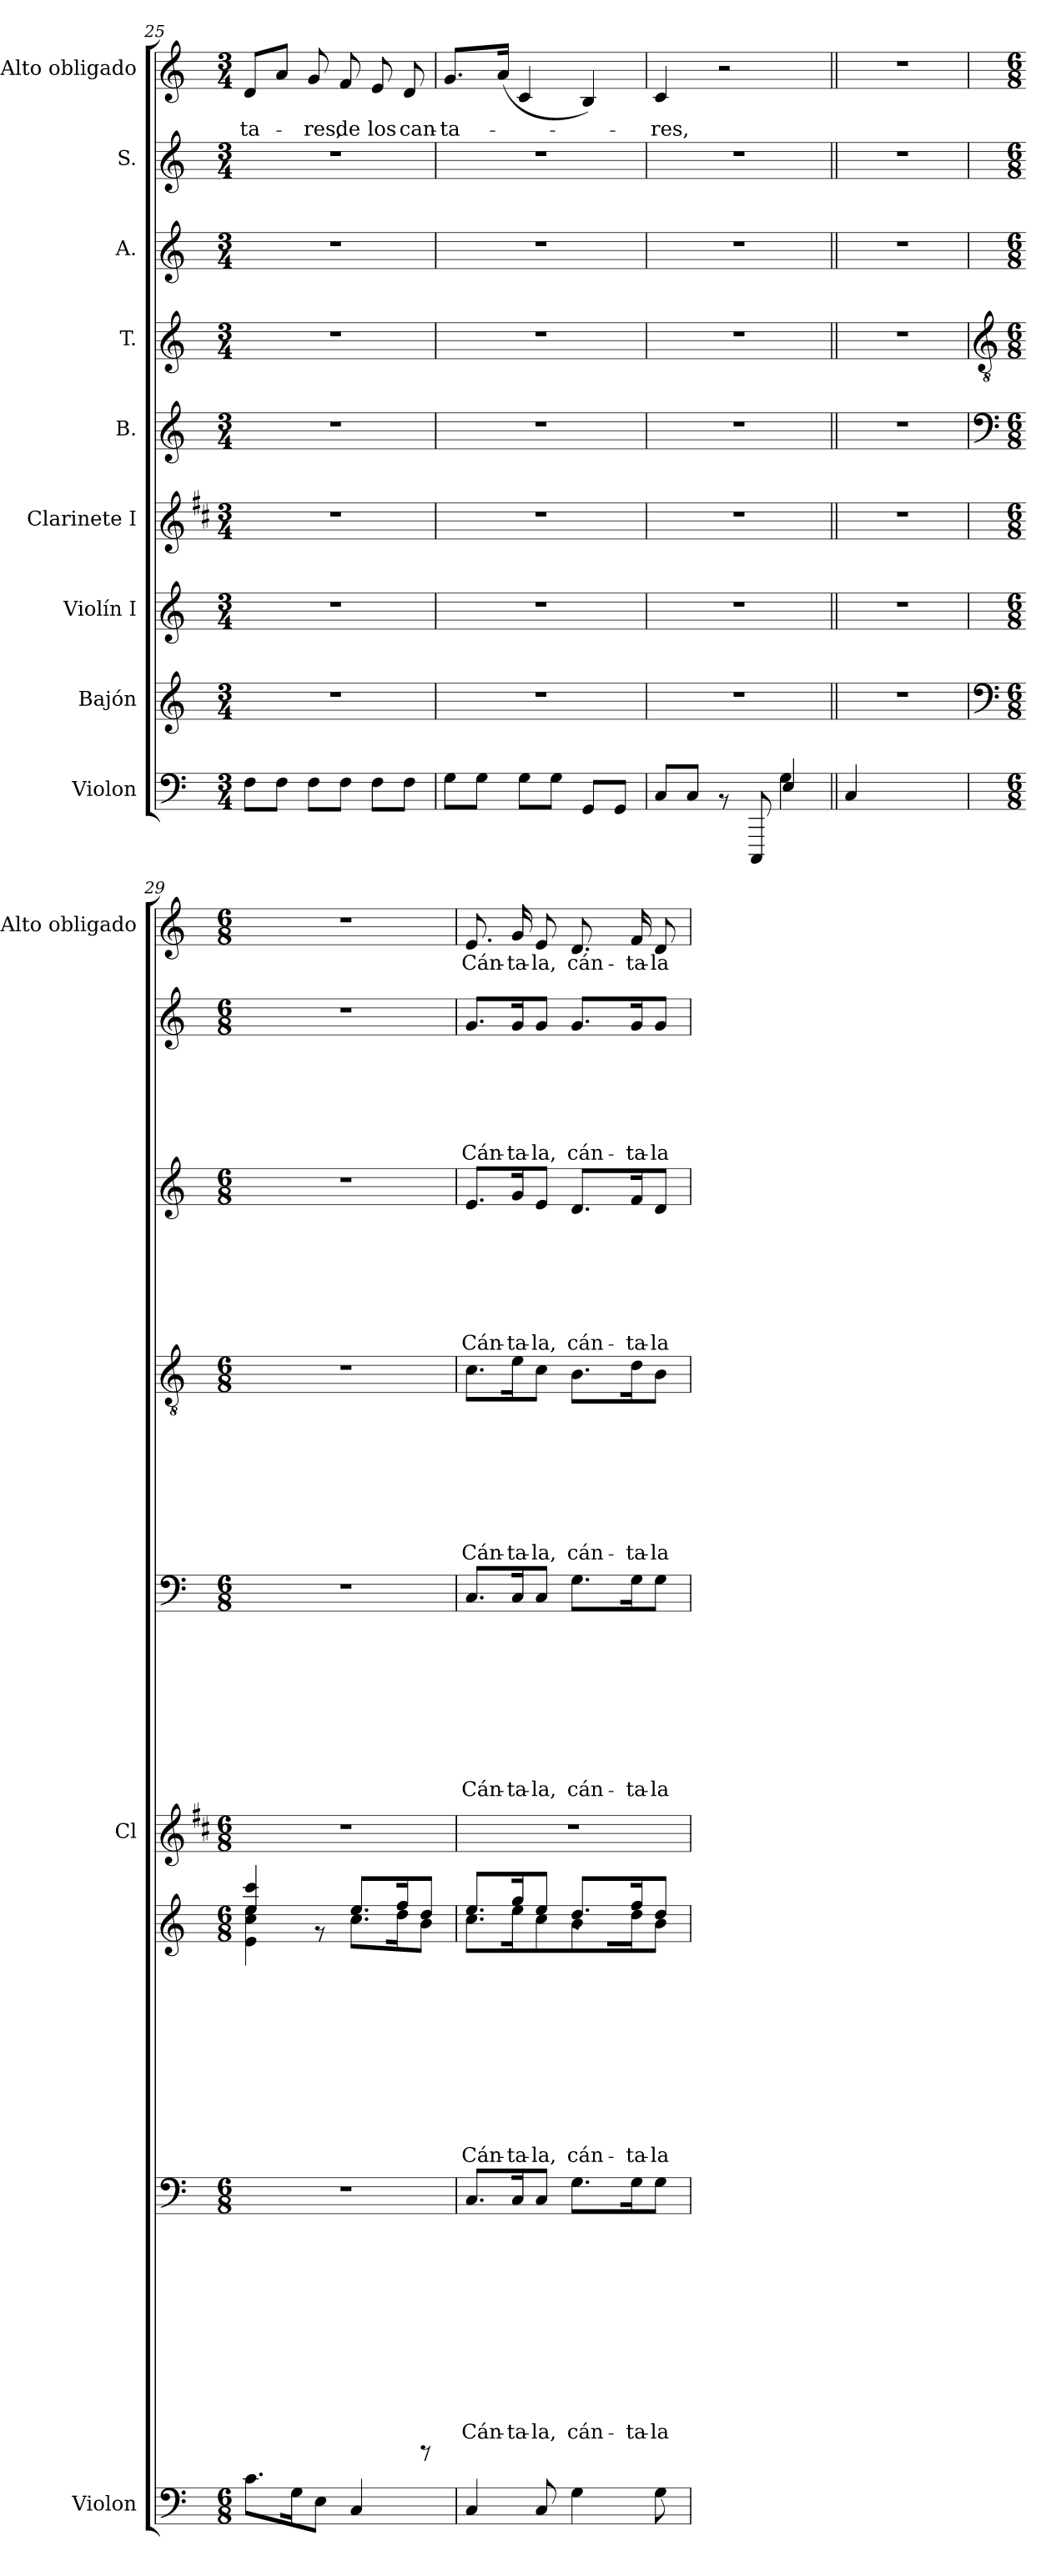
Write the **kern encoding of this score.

**kern	**kern	**text	**text	**text	**text	**text	**text	**text	**text	**text	**text	**text	**kern	**text	**text	**text	**text	**text	**text	**text	**text	**text	**text	**kern	**kern	**text	**text	**text	**text	**text	**text	**text	**text	**text	**kern	**text	**text	**text	**text	**text	**text	**text	**text	**kern	**text	**text	**text	**text	**text	**text	**text	**kern	**text	**text	**text	**text	**text	**text	**kern	**text
*part9	*part8	*part8	*part8	*part8	*part8	*part8	*part8	*part8	*part8	*part8	*part8	*part8	*part7	*part7	*part7	*part7	*part7	*part7	*part7	*part7	*part7	*part7	*part7	*part6	*part5	*part5	*part5	*part5	*part5	*part5	*part5	*part5	*part5	*part5	*part4	*part4	*part4	*part4	*part4	*part4	*part4	*part4	*part4	*part3	*part3	*part3	*part3	*part3	*part3	*part3	*part3	*part2	*part2	*part2	*part2	*part2	*part2	*part2	*part1	*part1
*staff9	*staff8	*staff8	*staff8	*staff8	*staff8	*staff8	*staff8	*staff8	*staff8	*staff8	*staff8	*staff8	*staff7	*staff7	*staff7	*staff7	*staff7	*staff7	*staff7	*staff7	*staff7	*staff7	*staff7	*staff6	*staff5	*staff5	*staff5	*staff5	*staff5	*staff5	*staff5	*staff5	*staff5	*staff5	*staff4	*staff4	*staff4	*staff4	*staff4	*staff4	*staff4	*staff4	*staff4	*staff3	*staff3	*staff3	*staff3	*staff3	*staff3	*staff3	*staff3	*staff2	*staff2	*staff2	*staff2	*staff2	*staff2	*staff2	*staff1	*staff1
*I"Violon	*I"Bajón	*	*	*	*	*	*	*	*	*	*	*	*I"Violín I	*	*	*	*	*	*	*	*	*	*	*I"Clarinete I	*I"B.	*	*	*	*	*	*	*	*	*	*I"T.	*	*	*	*	*	*	*	*	*I"A.	*	*	*	*	*	*	*	*I"S.	*	*	*	*	*	*	*I"Alto obligado	*
*I'Violon	*	*	*	*	*	*	*	*	*	*	*	*	*	*	*	*	*	*	*	*	*	*	*	*I'Cl	*	*	*	*	*	*	*	*	*	*	*	*	*	*	*	*	*	*	*	*	*	*	*	*	*	*	*	*	*	*	*	*	*	*	*I'Alto obligado	*
*clefF4	*clefG2	*	*	*	*	*	*	*	*	*	*	*	*clefG2	*	*	*	*	*	*	*	*	*	*	*clefG2	*clefG2	*	*	*	*	*	*	*	*	*	*clefG2	*	*	*	*	*	*	*	*	*clefG2	*	*	*	*	*	*	*	*clefG2	*	*	*	*	*	*	*clefG2	*
*	*	*	*	*	*	*	*	*	*	*	*	*	*	*	*	*	*	*	*	*	*	*	*	*ITrd1c2	*	*	*	*	*	*	*	*	*	*	*	*	*	*	*	*	*	*	*	*	*	*	*	*	*	*	*	*	*	*	*	*	*	*	*	*
*k[]	*k[]	*	*	*	*	*	*	*	*	*	*	*	*k[]	*	*	*	*	*	*	*	*	*	*	*k[]	*k[]	*	*	*	*	*	*	*	*	*	*k[]	*	*	*	*	*	*	*	*	*k[]	*	*	*	*	*	*	*	*k[]	*	*	*	*	*	*	*k[]	*
*C:	*C:	*	*	*	*	*	*	*	*	*	*	*	*C:	*	*	*	*	*	*	*	*	*	*	*C:	*C:	*	*	*	*	*	*	*	*	*	*C:	*	*	*	*	*	*	*	*	*C:	*	*	*	*	*	*	*	*C:	*	*	*	*	*	*	*C:	*
*M3/4	*M3/4	*	*	*	*	*	*	*	*	*	*	*	*M3/4	*	*	*	*	*	*	*	*	*	*	*M3/4	*M3/4	*	*	*	*	*	*	*	*	*	*M3/4	*	*	*	*	*	*	*	*	*M3/4	*	*	*	*	*	*	*	*M3/4	*	*	*	*	*	*	*M3/4	*
=25	=25	=25	=25	=25	=25	=25	=25	=25	=25	=25	=25	=25	=25	=25	=25	=25	=25	=25	=25	=25	=25	=25	=25	=25	=25	=25	=25	=25	=25	=25	=25	=25	=25	=25	=25	=25	=25	=25	=25	=25	=25	=25	=25	=25	=25	=25	=25	=25	=25	=25	=25	=25	=25	=25	=25	=25	=25	=25	=25	=25
!	!	!	!	!	!	!	!	!	!	!	!	!	!	!	!	!	!	!	!	!	!	!	!	!	!	!	!	!	!	!	!	!	!	!	!	!	!	!	!	!	!	!	!	!	!	!	!	!	!	!	!	!	!	!	!	!	!	!	!	!LO:LY:b
8F\L	2.r	.	.	.	.	.	.	.	.	.	.	.	2.r	.	.	.	.	.	.	.	.	.	.	2.r	2.r	.	.	.	.	.	.	.	.	.	2.r	.	.	.	.	.	.	.	.	2.r	.	.	.	.	.	.	.	2.r	.	.	.	.	.	.	8d/L	-ta-
8F\J	.	.	.	.	.	.	.	.	.	.	.	.	.	.	.	.	.	.	.	.	.	.	.	.	.	.	.	.	.	.	.	.	.	.	.	.	.	.	.	.	.	.	.	.	.	.	.	.	.	.	.	.	.	.	.	.	.	.	8a/J	.
!	!	!	!	!	!	!	!	!	!	!	!	!	!	!	!	!	!	!	!	!	!	!	!	!	!	!	!	!	!	!	!	!	!	!	!	!	!	!	!	!	!	!	!	!	!	!	!	!	!	!	!	!	!	!	!	!	!	!	!	!LO:LY:b
8F\L	.	.	.	.	.	.	.	.	.	.	.	.	.	.	.	.	.	.	.	.	.	.	.	.	.	.	.	.	.	.	.	.	.	.	.	.	.	.	.	.	.	.	.	.	.	.	.	.	.	.	.	.	.	.	.	.	.	.	8g/	-res,
!	!	!	!	!	!	!	!	!	!	!	!	!	!	!	!	!	!	!	!	!	!	!	!	!	!	!	!	!	!	!	!	!	!	!	!	!	!	!	!	!	!	!	!	!	!	!	!	!	!	!	!	!	!	!	!	!	!	!	!	!LO:LY:b
8F\J	.	.	.	.	.	.	.	.	.	.	.	.	.	.	.	.	.	.	.	.	.	.	.	.	.	.	.	.	.	.	.	.	.	.	.	.	.	.	.	.	.	.	.	.	.	.	.	.	.	.	.	.	.	.	.	.	.	.	8f/	de
!	!	!	!	!	!	!	!	!	!	!	!	!	!	!	!	!	!	!	!	!	!	!	!	!	!	!	!	!	!	!	!	!	!	!	!	!	!	!	!	!	!	!	!	!	!	!	!	!	!	!	!	!	!	!	!	!	!	!	!	!LO:LY:b
8F\L	.	.	.	.	.	.	.	.	.	.	.	.	.	.	.	.	.	.	.	.	.	.	.	.	.	.	.	.	.	.	.	.	.	.	.	.	.	.	.	.	.	.	.	.	.	.	.	.	.	.	.	.	.	.	.	.	.	.	8e/	los
!	!	!	!	!	!	!	!	!	!	!	!	!	!	!	!	!	!	!	!	!	!	!	!	!	!	!	!	!	!	!	!	!	!	!	!	!	!	!	!	!	!	!	!	!	!	!	!	!	!	!	!	!	!	!	!	!	!	!	!	!LO:LY:b
8F\J	.	.	.	.	.	.	.	.	.	.	.	.	.	.	.	.	.	.	.	.	.	.	.	.	.	.	.	.	.	.	.	.	.	.	.	.	.	.	.	.	.	.	.	.	.	.	.	.	.	.	.	.	.	.	.	.	.	.	8d/	can-
=26	=26	=26	=26	=26	=26	=26	=26	=26	=26	=26	=26	=26	=26	=26	=26	=26	=26	=26	=26	=26	=26	=26	=26	=26	=26	=26	=26	=26	=26	=26	=26	=26	=26	=26	=26	=26	=26	=26	=26	=26	=26	=26	=26	=26	=26	=26	=26	=26	=26	=26	=26	=26	=26	=26	=26	=26	=26	=26	=26	=26
!	!	!	!	!	!	!	!	!	!	!	!	!	!	!	!	!	!	!	!	!	!	!	!	!	!	!	!	!	!	!	!	!	!	!	!	!	!	!	!	!	!	!	!	!	!	!	!	!	!	!	!	!	!	!	!	!	!	!	!	!LO:LY:b
8G\L	2.r	.	.	.	.	.	.	.	.	.	.	.	2.r	.	.	.	.	.	.	.	.	.	.	2.r	2.r	.	.	.	.	.	.	.	.	.	2.r	.	.	.	.	.	.	.	.	2.r	.	.	.	.	.	.	.	2.r	.	.	.	.	.	.	8.g/L	-ta-
8G\J	.	.	.	.	.	.	.	.	.	.	.	.	.	.	.	.	.	.	.	.	.	.	.	.	.	.	.	.	.	.	.	.	.	.	.	.	.	.	.	.	.	.	.	.	.	.	.	.	.	.	.	.	.	.	.	.	.	.	.	.
.	.	.	.	.	.	.	.	.	.	.	.	.	.	.	.	.	.	.	.	.	.	.	.	.	.	.	.	.	.	.	.	.	.	.	.	.	.	.	.	.	.	.	.	.	.	.	.	.	.	.	.	.	.	.	.	.	.	.	(>16a/Jk	.
8G\L	.	.	.	.	.	.	.	.	.	.	.	.	.	.	.	.	.	.	.	.	.	.	.	.	.	.	.	.	.	.	.	.	.	.	.	.	.	.	.	.	.	.	.	.	.	.	.	.	.	.	.	.	.	.	.	.	.	.	4c/	.
8G\J	.	.	.	.	.	.	.	.	.	.	.	.	.	.	.	.	.	.	.	.	.	.	.	.	.	.	.	.	.	.	.	.	.	.	.	.	.	.	.	.	.	.	.	.	.	.	.	.	.	.	.	.	.	.	.	.	.	.	.	.
8GG/L	.	.	.	.	.	.	.	.	.	.	.	.	.	.	.	.	.	.	.	.	.	.	.	.	.	.	.	.	.	.	.	.	.	.	.	.	.	.	.	.	.	.	.	.	.	.	.	.	.	.	.	.	.	.	.	.	.	.	4B/)	.
8GG/J	.	.	.	.	.	.	.	.	.	.	.	.	.	.	.	.	.	.	.	.	.	.	.	.	.	.	.	.	.	.	.	.	.	.	.	.	.	.	.	.	.	.	.	.	.	.	.	.	.	.	.	.	.	.	.	.	.	.	.	.
=27	=27	=27	=27	=27	=27	=27	=27	=27	=27	=27	=27	=27	=27	=27	=27	=27	=27	=27	=27	=27	=27	=27	=27	=27	=27	=27	=27	=27	=27	=27	=27	=27	=27	=27	=27	=27	=27	=27	=27	=27	=27	=27	=27	=27	=27	=27	=27	=27	=27	=27	=27	=27	=27	=27	=27	=27	=27	=27	=27	=27
*^	*	*	*	*	*	*	*	*	*	*	*	*	*	*	*	*	*	*	*	*	*	*	*	*	*	*	*	*	*	*	*	*	*	*	*	*	*	*	*	*	*	*	*	*	*	*	*	*	*	*	*	*	*	*	*	*	*	*	*	*
!	!	!	!	!	!	!	!	!	!	!	!	!	!	!	!	!	!	!	!	!	!	!	!	!	!	!	!	!	!	!	!	!	!	!	!	!	!	!	!	!	!	!	!	!	!	!	!	!	!	!	!	!	!	!	!	!	!	!	!	!	!LO:LY:b
8C/L	2ryy	2.r	.	.	.	.	.	.	.	.	.	.	.	2.r	.	.	.	.	.	.	.	.	.	.	2.r	2.r	.	.	.	.	.	.	.	.	.	2.r	.	.	.	.	.	.	.	.	2.r	.	.	.	.	.	.	.	2.r	.	.	.	.	.	.	4c/	-res,
8C/J	.	.	.	.	.	.	.	.	.	.	.	.	.	.	.	.	.	.	.	.	.	.	.	.	.	.	.	.	.	.	.	.	.	.	.	.	.	.	.	.	.	.	.	.	.	.	.	.	.	.	.	.	.	.	.	.	.	.	.	.	.
8rAA	.	.	.	.	.	.	.	.	.	.	.	.	.	.	.	.	.	.	.	.	.	.	.	.	.	.	.	.	.	.	.	.	.	.	.	.	.	.	.	.	.	.	.	.	.	.	.	.	.	.	.	.	.	.	.	.	.	.	.	2r	.
8CCC/	.	.	.	.	.	.	.	.	.	.	.	.	.	.	.	.	.	.	.	.	.	.	.	.	.	.	.	.	.	.	.	.	.	.	.	.	.	.	.	.	.	.	.	.	.	.	.	.	.	.	.	.	.	.	.	.	.	.	.	.	.
4E/	4G\	.	.	.	.	.	.	.	.	.	.	.	.	.	.	.	.	.	.	.	.	.	.	.	.	.	.	.	.	.	.	.	.	.	.	.	.	.	.	.	.	.	.	.	.	.	.	.	.	.	.	.	.	.	.	.	.	.	.	.	.
*v	*v	*	*	*	*	*	*	*	*	*	*	*	*	*	*	*	*	*	*	*	*	*	*	*	*	*	*	*	*	*	*	*	*	*	*	*	*	*	*	*	*	*	*	*	*	*	*	*	*	*	*	*	*	*	*	*	*	*	*	*	*
=28||	=28||	=28||	=28||	=28||	=28||	=28||	=28||	=28||	=28||	=28||	=28||	=28||	=28||	=28||	=28||	=28||	=28||	=28||	=28||	=28||	=28||	=28||	=28||	=28||	=28||	=28||	=28||	=28||	=28||	=28||	=28||	=28||	=28||	=28||	=28||	=28||	=28||	=28||	=28||	=28||	=28||	=28||	=28||	=28||	=28||	=28||	=28||	=28||	=28||	=28||	=28||	=28||	=28||	=28||	=28||	=28||	=28||	=28||	=28||	=28||
4C/	2.r	.	.	.	.	.	.	.	.	.	.	.	2.r	.	.	.	.	.	.	.	.	.	.	2.r	2.r	.	.	.	.	.	.	.	.	.	2.r	.	.	.	.	.	.	.	.	2.r	.	.	.	.	.	.	.	2.r	.	.	.	.	.	.	2.r	.
2ryy	.	.	.	.	.	.	.	.	.	.	.	.	.	.	.	.	.	.	.	.	.	.	.	.	.	.	.	.	.	.	.	.	.	.	.	.	.	.	.	.	.	.	.	.	.	.	.	.	.	.	.	.	.	.	.	.	.	.	.	.
!!LO:PB:g=z
=29!	=29!	=29!	=29!	=29!	=29!	=29!	=29!	=29!	=29!	=29!	=29!	=29!	=29!	=29!	=29!	=29!	=29!	=29!	=29!	=29!	=29!	=29!	=29!	=29!	=29!	=29!	=29!	=29!	=29!	=29!	=29!	=29!	=29!	=29!	=29!	=29!	=29!	=29!	=29!	=29!	=29!	=29!	=29!	=29!	=29!	=29!	=29!	=29!	=29!	=29!	=29!	=29!	=29!	=29!	=29!	=29!	=29!	=29!	=29!	=29!
*	*clefF4	*	*	*	*	*	*	*	*	*	*	*	*	*	*	*	*	*	*	*	*	*	*	*	*clefF4	*	*	*	*	*	*	*	*	*	*clefGv2	*	*	*	*	*	*	*	*	*	*	*	*	*	*	*	*	*	*	*	*	*	*	*	*	*
*M6/8	*M6/8	*	*	*	*	*	*	*	*	*	*	*	*M6/8	*	*	*	*	*	*	*	*	*	*	*M6/8	*M6/8	*	*	*	*	*	*	*	*	*	*M6/8	*	*	*	*	*	*	*	*	*M6/8	*	*	*	*	*	*	*	*M6/8	*	*	*	*	*	*	*M6/8	*
*	*	*	*	*	*	*	*	*	*	*	*	*	*^	*	*	*	*	*	*	*	*	*	*	*	*	*	*	*	*	*	*	*	*	*	*	*	*	*	*	*	*	*	*	*	*	*	*	*	*	*	*	*	*	*	*	*	*	*	*	*
8.c\L	2.r	.	.	.	.	.	.	.	.	.	.	.	4ee/ 4ccc/	4e\ 4cc\ 4ee\	.	.	.	.	.	.	.	.	.	.	2.r	2.r	.	.	.	.	.	.	.	.	.	2.r	.	.	.	.	.	.	.	.	2.r	.	.	.	.	.	.	.	2.r	.	.	.	.	.	.	2.r	.
16G\k	.	.	.	.	.	.	.	.	.	.	.	.	.	.	.	.	.	.	.	.	.	.	.	.	.	.	.	.	.	.	.	.	.	.	.	.	.	.	.	.	.	.	.	.	.	.	.	.	.	.	.	.	.	.	.	.	.	.	.	.	.
8E\J	.	.	.	.	.	.	.	.	.	.	.	.	8rf	8ryy	.	.	.	.	.	.	.	.	.	.	.	.	.	.	.	.	.	.	.	.	.	.	.	.	.	.	.	.	.	.	.	.	.	.	.	.	.	.	.	.	.	.	.	.	.	.	.
4C/	.	.	.	.	.	.	.	.	.	.	.	.	8.ee/L	8.cc\L	.	.	.	.	.	.	.	.	.	.	.	.	.	.	.	.	.	.	.	.	.	.	.	.	.	.	.	.	.	.	.	.	.	.	.	.	.	.	.	.	.	.	.	.	.	.	.
.	.	.	.	.	.	.	.	.	.	.	.	.	16ff/k	16dd\k	.	.	.	.	.	.	.	.	.	.	.	.	.	.	.	.	.	.	.	.	.	.	.	.	.	.	.	.	.	.	.	.	.	.	.	.	.	.	.	.	.	.	.	.	.	.	.
8ra	.	.	.	.	.	.	.	.	.	.	.	.	8dd/J	8b\J	.	.	.	.	.	.	.	.	.	.	.	.	.	.	.	.	.	.	.	.	.	.	.	.	.	.	.	.	.	.	.	.	.	.	.	.	.	.	.	.	.	.	.	.	.	.	.
=30	=30	=30	=30	=30	=30	=30	=30	=30	=30	=30	=30	=30	=30	=30	=30	=30	=30	=30	=30	=30	=30	=30	=30	=30	=30	=30	=30	=30	=30	=30	=30	=30	=30	=30	=30	=30	=30	=30	=30	=30	=30	=30	=30	=30	=30	=30	=30	=30	=30	=30	=30	=30	=30	=30	=30	=30	=30	=30	=30	=30	=30
!	!	!	!	!	!	!	!	!	!	!	!	!LO:LY:a	!	!	!	!	!	!	!	!	!	!	!	!LO:LY:a	!	!	!	!	!	!	!	!	!	!	!LO:LY:b	!	!	!	!	!	!	!	!	!LO:LY:b	!	!	!	!	!	!	!	!LO:LY:b	!	!	!	!	!	!	!LO:LY:b	!	!LO:LY:b
4C/	8.C/L	.	.	.	.	.	.	.	.	.	.	Cán-	8.cc\L	8.ee/L	.	.	.	.	.	.	.	.	.	-Cán-	2.r	8.C/L	.	.	.	.	.	.	.	.	Cán-	8.c\L	.	.	.	.	.	.	.	Cán-	8.e/L	.	.	.	.	.	.	Cán-	8.g/L	.	.	.	.	.	Cán-	8.e/	Cán-
!	!	!	!	!	!	!	!	!	!	!	!	!LO:LY:a	!	!	!	!	!	!	!	!	!	!	!	!LO:LY:a	!	!	!	!	!	!	!	!	!	!	!LO:LY:b	!	!	!	!	!	!	!	!	!LO:LY:b	!	!	!	!	!	!	!	!LO:LY:b	!	!	!	!	!	!	!LO:LY:b	!	!LO:LY:b
.	16C/k	.	.	.	.	.	.	.	.	.	.	-ta-	16ee\k	16gg/k	.	.	.	.	.	.	.	.	.	-ta-	.	16C/K	.	.	.	.	.	.	.	.	-ta-	16e\K	.	.	.	.	.	.	.	-ta-	16g/K	.	.	.	.	.	.	-ta-	16g/K	.	.	.	.	.	-ta-	16g/	-ta-
!	!	!	!	!	!	!	!	!	!	!	!	!LO:LY:a	!	!	!	!	!	!	!	!	!	!	!	!LO:LY:a	!	!	!	!	!	!	!	!	!	!	!LO:LY:b	!	!	!	!	!	!	!	!	!LO:LY:b	!	!	!	!	!	!	!	!LO:LY:b	!	!	!	!	!	!	!LO:LY:b	!	!LO:LY:b
8C/	8C/J	.	.	.	.	.	.	.	.	.	.	-la,	8cc\	8ee/J	.	.	.	.	.	.	.	.	.	-la,	.	8C/J	.	.	.	.	.	.	.	.	-la,	8c\J	.	.	.	.	.	.	.	-la,	8e/J	.	.	.	.	.	.	-la,	8g/J	.	.	.	.	.	-la,	8e/	-la,
!	!	!	!	!	!	!	!	!	!	!	!	!LO:LY:a	!	!	!	!	!	!	!	!	!	!	!	!LO:LY:a	!	!	!	!	!	!	!	!	!	!	!LO:LY:b	!	!	!	!	!	!	!	!	!LO:LY:b	!	!	!	!	!	!	!	!LO:LY:b	!	!	!	!	!	!	!LO:LY:b	!	!LO:LY:b
4G\	8.G\L	.	.	.	.	.	.	.	.	.	.	cán-	8b\	8.dd'>/L	.	.	.	.	.	.	.	.	.	cán-	.	8.G\L	.	.	.	.	.	.	.	.	cán-	8.B\L	.	.	.	.	.	.	.	cán-	8.d/L	.	.	.	.	.	.	cán-	8.g/L	.	.	.	.	.	cán-	8.d/	cán-
.	.	.	.	.	.	.	.	.	.	.	.	.	16ryy	.	.	.	.	.	.	.	.	.	.	.	.	.	.	.	.	.	.	.	.	.	.	.	.	.	.	.	.	.	.	.	.	.	.	.	.	.	.	.	.	.	.	.	.	.	.	.	.
!	!	!	!	!	!	!	!	!	!	!	!	!LO:LY:a	!	!	!	!	!	!	!	!	!	!	!	!LO:LY:a	!	!	!	!	!	!	!	!	!	!	!LO:LY:b	!	!	!	!	!	!	!	!	!LO:LY:b	!	!	!	!	!	!	!	!LO:LY:b	!	!	!	!	!	!	!LO:LY:b	!	!LO:LY:b
.	16G\k	.	.	.	.	.	.	.	.	.	.	-ta-	16dd\k	16ff/k	.	.	.	.	.	.	.	.	.	ta-	.	16G\K	.	.	.	.	.	.	.	.	-ta-	16d\K	.	.	.	.	.	.	.	-ta-	16f/K	.	.	.	.	.	.	-ta-	16g/K	.	.	.	.	.	-ta-	16f/	-ta-
!	!	!	!	!	!	!	!	!	!	!	!	!LO:LY:a	!	!	!	!	!	!	!	!	!	!	!	!LO:LY:a	!	!	!	!	!	!	!	!	!	!	!LO:LY:b	!	!	!	!	!	!	!	!	!LO:LY:b	!	!	!	!	!	!	!	!LO:LY:b	!	!	!	!	!	!	!LO:LY:b	!	!LO:LY:b
8G\	8G\J	.	.	.	.	.	.	.	.	.	.	-la	8b\J	8dd/J	.	.	.	.	.	.	.	.	.	-la	.	8G\J	.	.	.	.	.	.	.	.	-la	8B\J	.	.	.	.	.	.	.	-la	8d/J	.	.	.	.	.	.	-la	8g/J	.	.	.	.	.	-la	8d/	-la
*	*	*	*	*	*	*	*	*	*	*	*	*	*v	*v	*	*	*	*	*	*	*	*	*	*	*	*	*	*	*	*	*	*	*	*	*	*	*	*	*	*	*	*	*	*	*	*	*	*	*	*	*	*	*	*	*	*	*	*	*	*	*
=	=	=	=	=	=	=	=	=	=	=	=	=	=	=	=	=	=	=	=	=	=	=	=	=	=	=	=	=	=	=	=	=	=	=	=	=	=	=	=	=	=	=	=	=	=	=	=	=	=	=	=	=	=	=	=	=	=	=	=	=
*-	*-	*-	*-	*-	*-	*-	*-	*-	*-	*-	*-	*-	*-	*-	*-	*-	*-	*-	*-	*-	*-	*-	*-	*-	*-	*-	*-	*-	*-	*-	*-	*-	*-	*-	*-	*-	*-	*-	*-	*-	*-	*-	*-	*-	*-	*-	*-	*-	*-	*-	*-	*-	*-	*-	*-	*-	*-	*-	*-	*-
